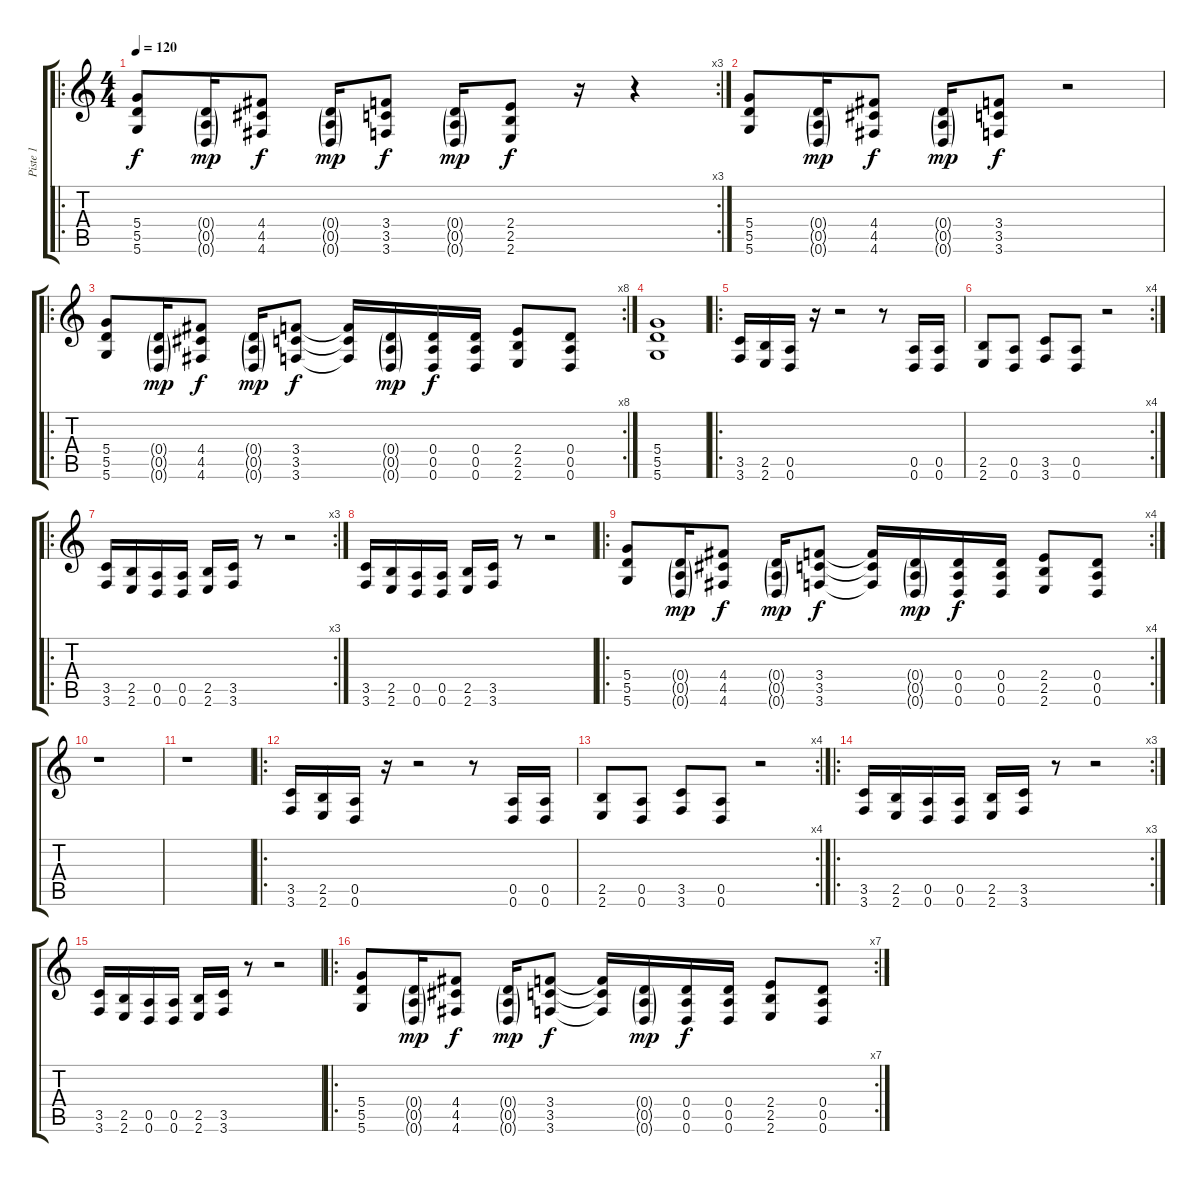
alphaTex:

\track ("Piste 1" "Piste 1") {instrument overdrivenguitar}
\staff {score tabs}
\tuning (E4 B3 G3 D3 A2 D2) {hide}
\ro
\rc 3
\ts (4 4)
\tempo 120
\clef g2
\ks c
(5.4 5.5 5.6).8{dy f instrument overdrivenguitar} (0.4{g} 0.5{g} 0.6{g}).16{dy mp} (4.4 4.5 4.6).8{dy f} (0.4{g} 0.5{g} 0.6{g}).16{dy mp} (3.4 3.5 3.6).8{dy f} (0.4{g} 0.5{g} 0.6{g}).16{dy mp} (2.4 2.5 2.6).8{dy f} r.16 r.4 |
(5.4 5.5 5.6).8 (0.4{g} 0.5{g} 0.6{g}).16{dy mp} (4.4 4.5 4.6).8{dy f} (0.4{g} 0.5{g} 0.6{g}).16{dy mp} (3.4 3.5 3.6).8{dy f} r.2 |
\ro
\rc 8
(5.4 5.5 5.6).8 (0.4{g} 0.5{g} 0.6{g}).16{dy mp} (4.4 4.5 4.6).8{dy f} (0.4{g} 0.5{g} 0.6{g}).16{dy mp} (3.4 3.5 3.6).8{dy f} (3.4{t} 3.5{t} 3.6{t}).16 (0.4{g} 0.5{g} 0.6{g}).16{dy mp} (0.4 0.5 0.6).16{dy f} (0.4 0.5 0.6).16 (2.4 2.5 2.6).8 (0.4 0.5 0.6).8 |
(5.4 5.5 5.6).1 |
\ro
(3.5 3.6).16 (2.5 2.6).16 (0.5 0.6).16 r.16 r.2 r.8 (0.5 0.6).16 (0.5 0.6).16 |
\rc 4
(2.5 2.6).8 (0.5 0.6).8 (3.5 3.6).8 (0.5 0.6).8 r.2 |
\ro
\rc 3
(3.5 3.6).16 (2.5 2.6).16 (0.5 0.6).16 (0.5 0.6).16 (2.5 2.6).16 (3.5 3.6).16 r.8 r.2 |
(3.5 3.6).16 (2.5 2.6).16 (0.5 0.6).16 (0.5 0.6).16 (2.5 2.6).16 (3.5 3.6).16 r.8 r.2 |
\ro
\rc 4
(5.4 5.5 5.6).8 (0.4{g} 0.5{g} 0.6{g}).16{dy mp} (4.4 4.5 4.6).8{dy f} (0.4{g} 0.5{g} 0.6{g}).16{dy mp} (3.4 3.5 3.6).8{dy f} (3.4{t} 3.5{t} 3.6{t}).16 (0.4{g} 0.5{g} 0.6{g}).16{dy mp} (0.4 0.5 0.6).16{dy f} (0.4 0.5 0.6).16 (2.4 2.5 2.6).8 (0.4 0.5 0.6).8 |
r.1 |
r.1 |
\ro
(3.5 3.6).16 (2.5 2.6).16 (0.5 0.6).16 r.16 r.2 r.8 (0.5 0.6).16 (0.5 0.6).16 |
\rc 4
(2.5 2.6).8 (0.5 0.6).8 (3.5 3.6).8 (0.5 0.6).8 r.2 |
\ro
\rc 3
(3.5 3.6).16 (2.5 2.6).16 (0.5 0.6).16 (0.5 0.6).16 (2.5 2.6).16 (3.5 3.6).16 r.8 r.2 |
(3.5 3.6).16 (2.5 2.6).16 (0.5 0.6).16 (0.5 0.6).16 (2.5 2.6).16 (3.5 3.6).16 r.8 r.2 |
\ro
\rc 7
(5.4 5.5 5.6).8 (0.4{g} 0.5{g} 0.6{g}).16{dy mp} (4.4 4.5 4.6).8{dy f} (0.4{g} 0.5{g} 0.6{g}).16{dy mp} (3.4 3.5 3.6).8{dy f} (3.4{t} 3.5{t} 3.6{t}).16 (0.4{g} 0.5{g} 0.6{g}).16{dy mp} (0.4 0.5 0.6).16{dy f} (0.4 0.5 0.6).16 (2.4 2.5 2.6).8 (0.4 0.5 0.6).8
